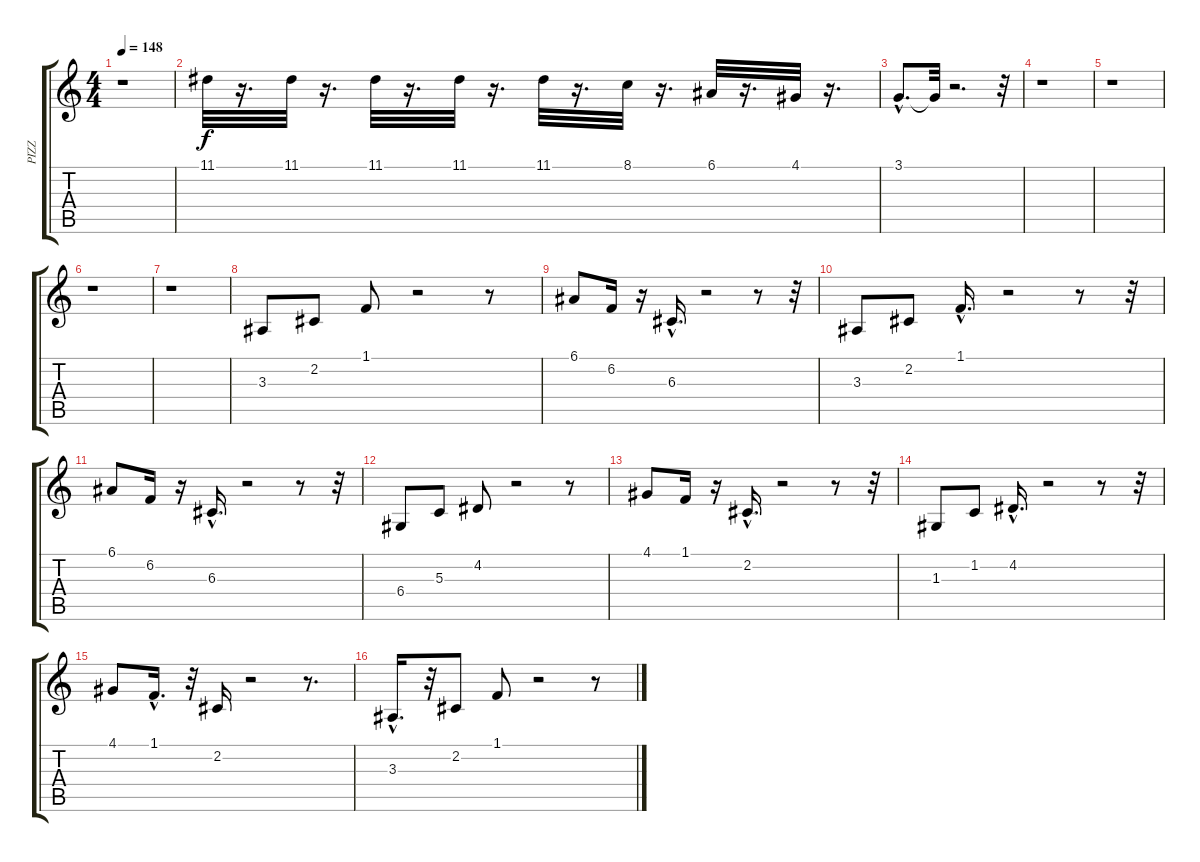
\track ("PIZZ" "PIZZ") {instrument pizzicatostrings}
\staff {score tabs}
\tuning (E4 B3 G3 D3 A2 E2) {hide}
\ts (4 4)
\tempo 148
\clef g2
\ks c
r.1{dy f} |
11.1.32 r.16{d} 11.1.32 r.16{d} 11.1.32 r.16{d} 11.1.32 r.16{d} 11.1.32 r.16{d} 8.1.32 r.16{d} 6.1.32 r.16{d} 4.1.32 r.16{d} |
3.1{hac}.8{d} 3.1{t}.32 r.2{d} r.32 |
r.1 |
r.1 |
r.1 |
r.1 |
3.3.8 2.2.8 1.1.8 r.2 r.8 |
6.1.8 6.2.16 r.16 6.3{hac}.16{d} r.2 r.8 r.32 |
3.3.8 2.2.8 1.1{hac}.16{d} r.2 r.8 r.32 |
6.1.8 6.2.16 r.16 6.3{hac}.16{d} r.2 r.8 r.32 |
6.4.8 5.3.8 4.2.8 r.2 r.8 |
4.1.8 1.1.16 r.16 2.2{hac}.16{d} r.2 r.8 r.32 |
1.3.8 1.2.8 4.2{hac}.16{d} r.2 r.8 r.32 |
4.1.8 1.1{hac}.16{d} r.32 2.2.16 r.2 r.8{d} |
3.3{hac}.16{d} r.32 2.2.8 1.1.8 r.2 r.8
